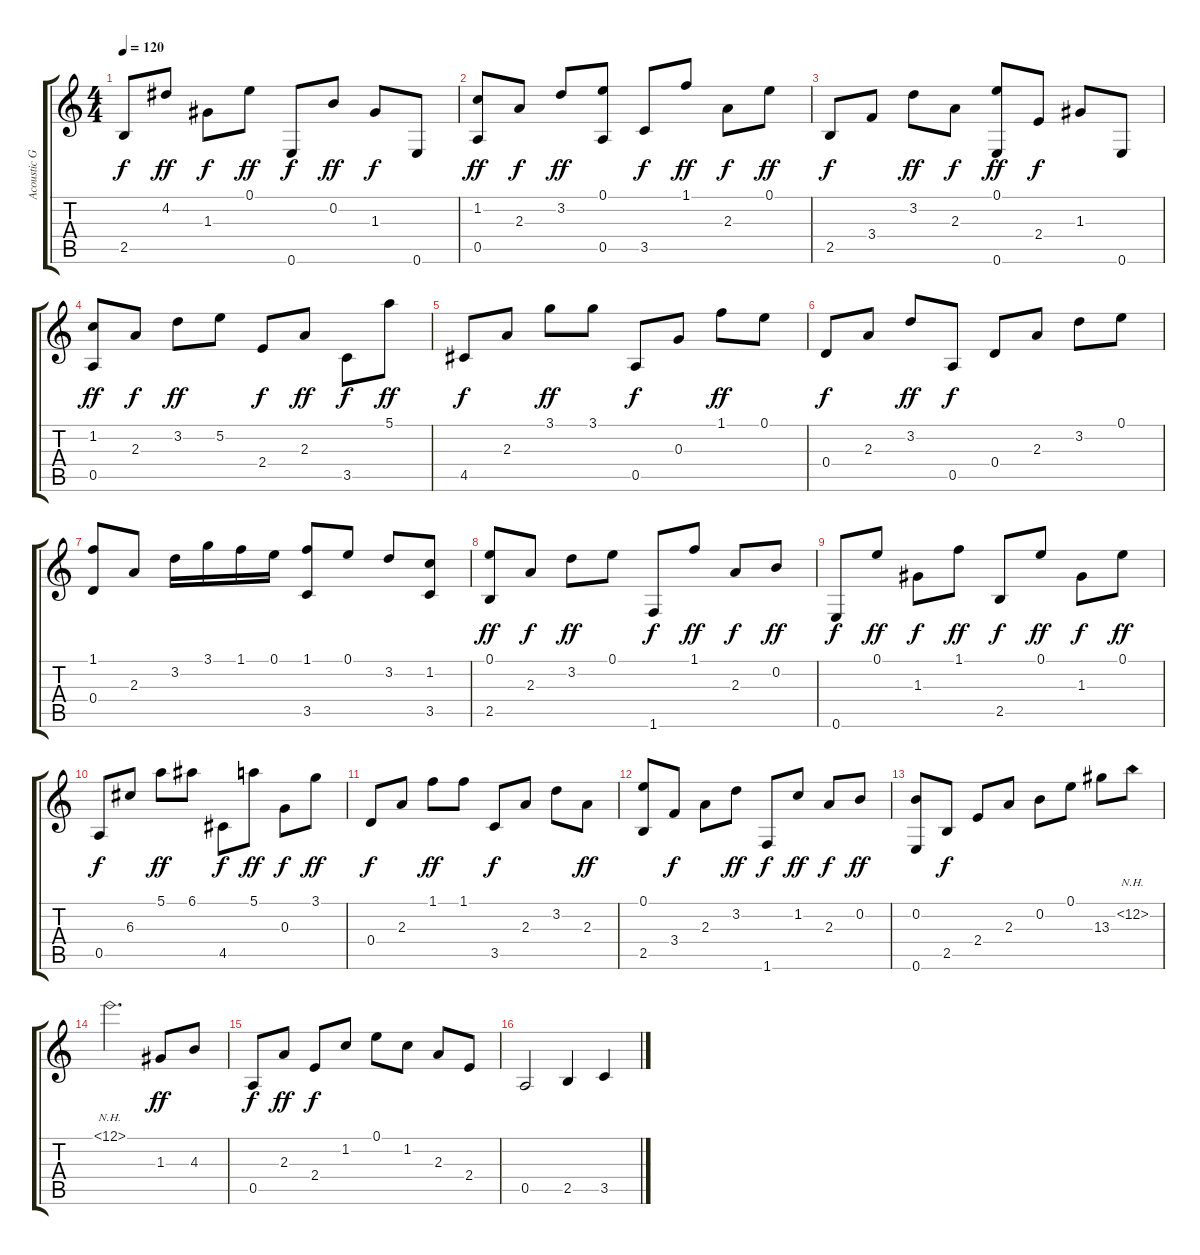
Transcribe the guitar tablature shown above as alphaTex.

\track ("Acoustic Guitar" "Acoustic G") {instrument acousticguitarnylon}
\staff {score tabs}
\tuning (E4 B3 G3 D3 A2 E2) {hide}
\ts (4 4)
\tempo 120
\clef g2
\ks c
2.5.8{dy f} 4.2.8{dy ff} 1.3.8{dy f} 0.1.8{dy ff} 0.6.8{dy f} 0.2.8{dy ff} 1.3.8{dy f} 0.6.8 |
(1.2 0.5).8{dy ff} 2.3.8{dy f} 3.2.8{dy ff} (0.1 0.5).8 3.5.8{dy f} 1.1.8{dy ff} 2.3.8{dy f} 0.1.8{dy ff} |
2.5.8{dy f} 3.4.8 3.2.8{dy ff} 2.3.8{dy f} (0.1 0.6).8{dy ff} 2.4.8{dy f} 1.3.8 0.6.8 |
(1.2 0.5).8{dy ff} 2.3.8{dy f} 3.2.8{dy ff} 5.2.8 2.4.8{dy f} 2.3.8{dy ff} 3.5.8{dy f} 5.1.8{dy ff} |
4.5.8{dy f} 2.3.8 3.1.8{dy ff} 3.1.8 0.5.8{dy f} 0.3.8 1.1.8{dy ff} 0.1.8 |
0.4.8{dy f} 2.3.8 3.2.8{dy ff} 0.5.8{dy f} 0.4.8 2.3.8 3.2.8 0.1.8 |
(1.1 0.4).8 2.3.8 3.2.16 3.1.16 1.1.16 0.1.16 (1.1 3.5).8 0.1.8 3.2.8 (1.2 3.5).8 |
(0.1 2.5).8{dy ff} 2.3.8{dy f} 3.2.8{dy ff} 0.1.8 1.6.8{dy f} 1.1.8{dy ff} 2.3.8{dy f} 0.2.8{dy ff} |
0.6.8{dy f} 0.1.8{dy ff} 1.3.8{dy f} 1.1.8{dy ff} 2.5.8{dy f} 0.1.8{dy ff} 1.3.8{dy f} 0.1.8{dy ff} |
0.5.8{dy f} 6.3.8 5.1.8{dy ff} 6.1.8 4.5.8{dy f} 5.1.8{dy ff} 0.3.8{dy f} 3.1.8{dy ff} |
0.4.8{dy f} 2.3.8 1.1.8{dy ff} 1.1.8 3.5.8{dy f} 2.3.8 3.2.8 2.3.8{dy ff} |
(0.1 2.5).8 3.4.8{dy f} 2.3.8 3.2.8{dy ff} 1.6.8{dy f} 1.2.8{dy ff} 2.3.8{dy f} 0.2.8{dy ff} |
(0.2 0.6).8 2.5.8{dy f} 2.4.8 2.3.8 0.2.8 0.1.8 13.3.8 12.2{nh}.8 |
12.1{nh}.2{d} 1.3.8{dy ff} 4.3.8 |
0.5.8{dy f} 2.3.8{dy ff} 2.4.8{dy f} 1.2.8 0.1.8 1.2.8 2.3.8 2.4.8 |
0.5.2 2.5.4 3.5.4
